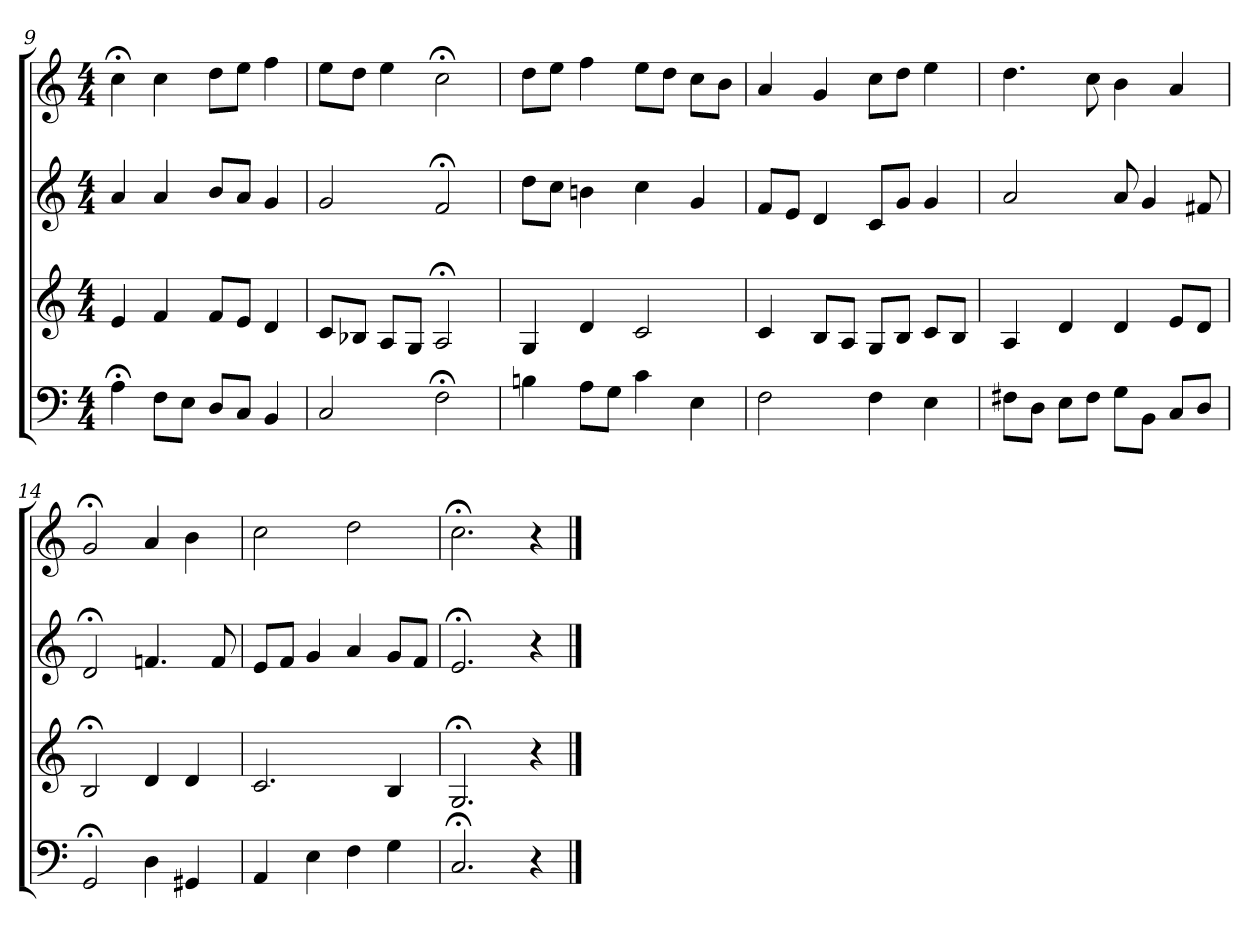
**kern	**kern	**kern	**kern
*part4	*part3	*part2	*part1
*staff4	*staff3	*staff2	*staff1
*clefF4	*clefG2	*clefG2	*clefG2
*k[]	*k[]	*k[]	*k[]
*C:	*C:	*C:	*C:
*M4/4	*M4/4	*M4/4	*M4/4
=9	=9	=9	=9
4A;<	4e	4a	4cc;<
8F\L	4f	4a	4cc
8E\J	.	.	.
8D/L	8f/L	8b/L	8dd\L
8C/J	8e/J	8a/J	8ee\J
4BB	4d	4g	4ff
=10	=10	=10	=10
2C	8c/L	2g	8ee\L
.	8B-X/J	.	8dd\J
.	8A/L	.	4ee
.	8G/J	.	.
2F;<	2A;<	2f;<	2cc;<
=11	=11	=11	=11
4Bn	4G	8dd\L	8dd\L
.	.	8cc\J	8ee\J
8A\L	4d	4bn	4ff
8G\J	.	.	.
4c	2c	4cc	8ee\L
.	.	.	8dd\J
4E	.	4g	8cc\L
.	.	.	8b\J
=12	=12	=12	=12
2F	4c	8f/L	4a
.	.	8e/J	.
.	8B/L	4d	4g
.	8A/J	.	.
4F	8G/L	8c/L	8cc\L
.	8B/J	8g/J	8dd\J
4E	8c/L	4g	4ee
.	8B/J	.	.
=13	=13	=13	=13
8F#X\L	4A	2a	4.dd
8D\J	.	.	.
8E\L	4d	.	.
8F#\J	.	.	8cc
8G\L	4d	8a	4b
8BB\J	.	4g	.
8C/L	8e/L	.	4a
8D/J	8d/J	8f#X	.
=14	=14	=14	=14
2GG;<	2B;<	2d;<	2g;<
4D	4d	4.fn	4a
4GG#X	4d	.	4b
.	.	8f	.
=15	=15	=15	=15
4AA	2.c	8e/L	2cc
.	.	8f/J	.
4E	.	4g	.
4F	.	4a	2dd
4G	4B	8g/L	.
.	.	8f/J	.
=16	=16	=16	=16
2.C;<	2.G;<	2.e;<	2.cc;<
4r	4r	4r	4r
==	==	==	==
*-	*-	*-	*-
